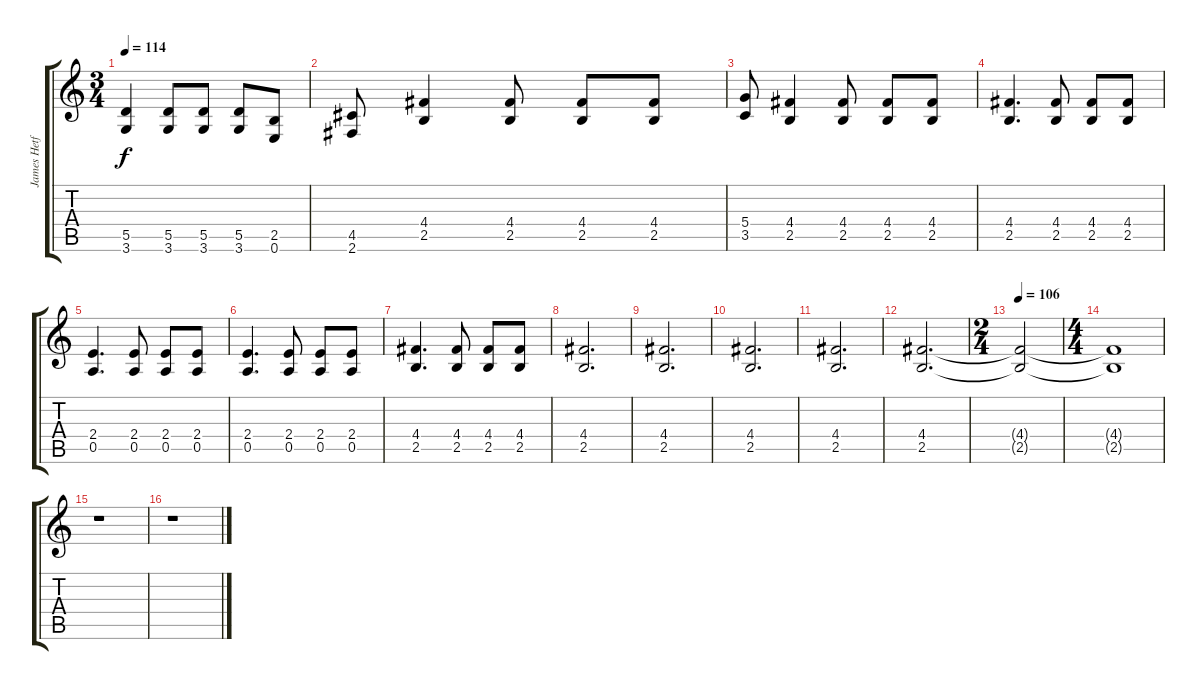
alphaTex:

\track ("James Hetfield Rythm" "James Hetf") {instrument distortionguitar}
\staff {score tabs}
\tuning (E4 B3 G3 D3 A2 E2) {hide}
\ts (3 4)
\tempo 114
\clef g2
\ks c
(5.5 3.6).4{dy f} (5.5 3.6).8 (5.5 3.6).8 (5.5 3.6).8 (2.5 0.6).8 |
(4.5 2.6).8 (4.4 2.5).4 (4.4 2.5).8 (4.4 2.5).8 (4.4 2.5).8 |
(5.4 3.5).8 (4.4 2.5).4 (4.4 2.5).8 (4.4 2.5).8 (4.4 2.5).8 |
(4.4 2.5).4{d} (4.4 2.5).8 (4.4 2.5).8 (4.4 2.5).8 |
(2.4 0.5).4{d} (2.4 0.5).8 (2.4 0.5).8 (2.4 0.5).8 |
(2.4 0.5).4{d} (2.4 0.5).8 (2.4 0.5).8 (2.4 0.5).8 |
(4.4 2.5).4{d} (4.4 2.5).8 (4.4 2.5).8 (4.4 2.5).8 |
(4.4 2.5).2{d} |
(4.4 2.5).2{d} |
(4.4 2.5).2{d} |
(4.4 2.5).2{d} |
(4.4 2.5).2{d} |
\ts (2 4)
\tempo 106
(4.4{t} 2.5{t}).2{volume 10} |
\ts (4 4)
(4.4{t} 2.5{t}).1{volume 6} |
r.1{volume 0} |
r.1{volume 16}
